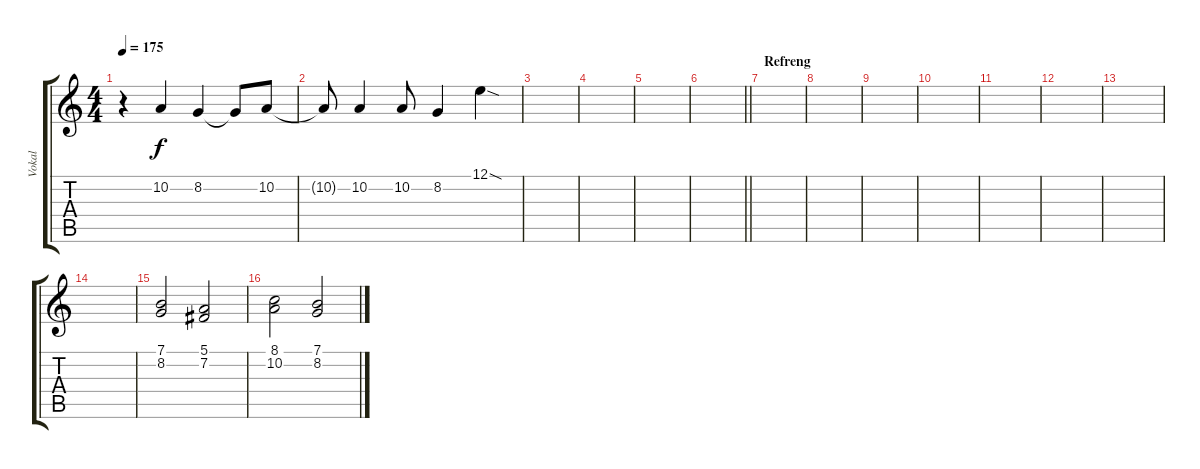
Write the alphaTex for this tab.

\track ("Vokal" "Vokal") {instrument choiraahs}
\staff {score tabs}
\tuning (E4 B3 G3 D3 A2 E2) {hide}
\ts (4 4)
\tempo 175
\clef g2
\ks c
r.4{dy f} 10.2.4 8.2.4 8.2{t}.8 10.2.8 |
10.2{t}.8 10.2.4 10.2.8 8.2.4 12.1{sod}.4 |
|
|
|
\barLineRight lightlight
|
\section ("" "Refreng")
|
|
|
|
|
|
|
|
(7.1 8.2).2 (5.1 7.2).2 |
(8.1 10.2).2 (7.1 8.2).2
